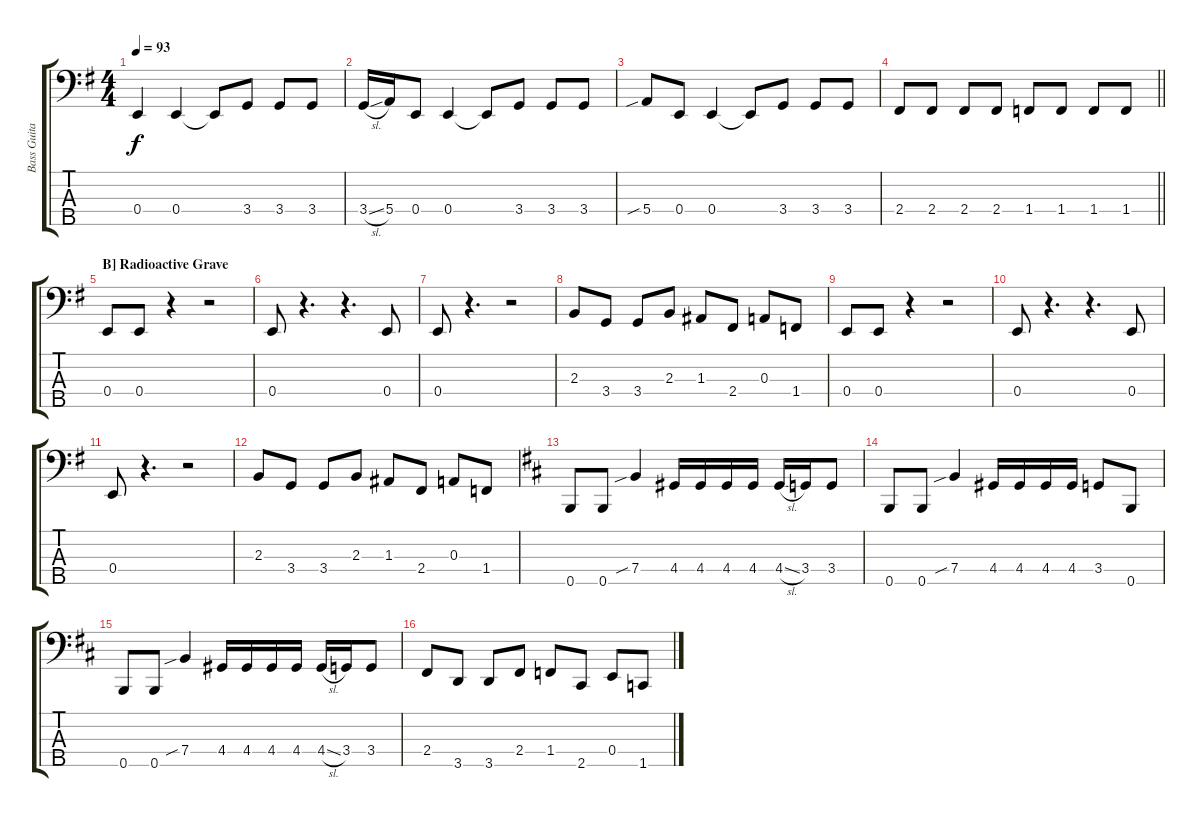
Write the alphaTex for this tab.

\track ("Bass Guitar - Arjen Lucassen" "Bass Guita") {instrument electricbassfinger}
\staff {score tabs}
\tuning (G2 D2 A1 E1 B0) {hide}
\ts (4 4)
\tempo 93
\clef f4
\ks eminor
0.4.4{dy f} 0.4.4 0.4{t}.8 3.4.8 3.4.8 3.4.8 |
3.4{sl}.16 5.4.16 0.4.8 0.4.4 0.4{t}.8 3.4.8 3.4.8 3.4.8 |
5.4{sib}.8 0.4.8 0.4.4 0.4{t}.8 3.4.8 3.4.8 3.4.8 |
\barLineRight lightlight
2.4.8 2.4.8 2.4.8 2.4.8 1.4.8 1.4.8 1.4.8 1.4.8 |
\section ("" "B] Radioactive Grave")
0.4.8 0.4.8 r.4 r.2 |
0.4.8 r.4{d} r.4{d} 0.4.8 |
0.4.8 r.4{d} r.2 |
2.3.8 3.4.8 3.4.8 2.3.8 1.3.8 2.4.8 0.3.8 1.4.8 |
0.4.8 0.4.8 r.4 r.2 |
0.4.8 r.4{d} r.4{d} 0.4.8 |
0.4.8 r.4{d} r.2 |
2.3.8 3.4.8 3.4.8 2.3.8 1.3.8 2.4.8 0.3.8 1.4.8 |
\ks bminor
0.5.8 0.5.8 7.4{sib}.4 4.4.16 4.4.16 4.4.16 4.4.16 4.4{sl}.16 3.4.16 3.4.8 |
0.5.8 0.5.8 7.4{sib}.4 4.4.16 4.4.16 4.4.16 4.4.16 3.4.8 0.5.8 |
0.5.8 0.5.8 7.4{sib}.4 4.4.16 4.4.16 4.4.16 4.4.16 4.4{sl}.16 3.4.16 3.4.8 |
2.4.8 3.5.8 3.5.8 2.4.8 1.4.8 2.5.8 0.4.8 1.5.8
